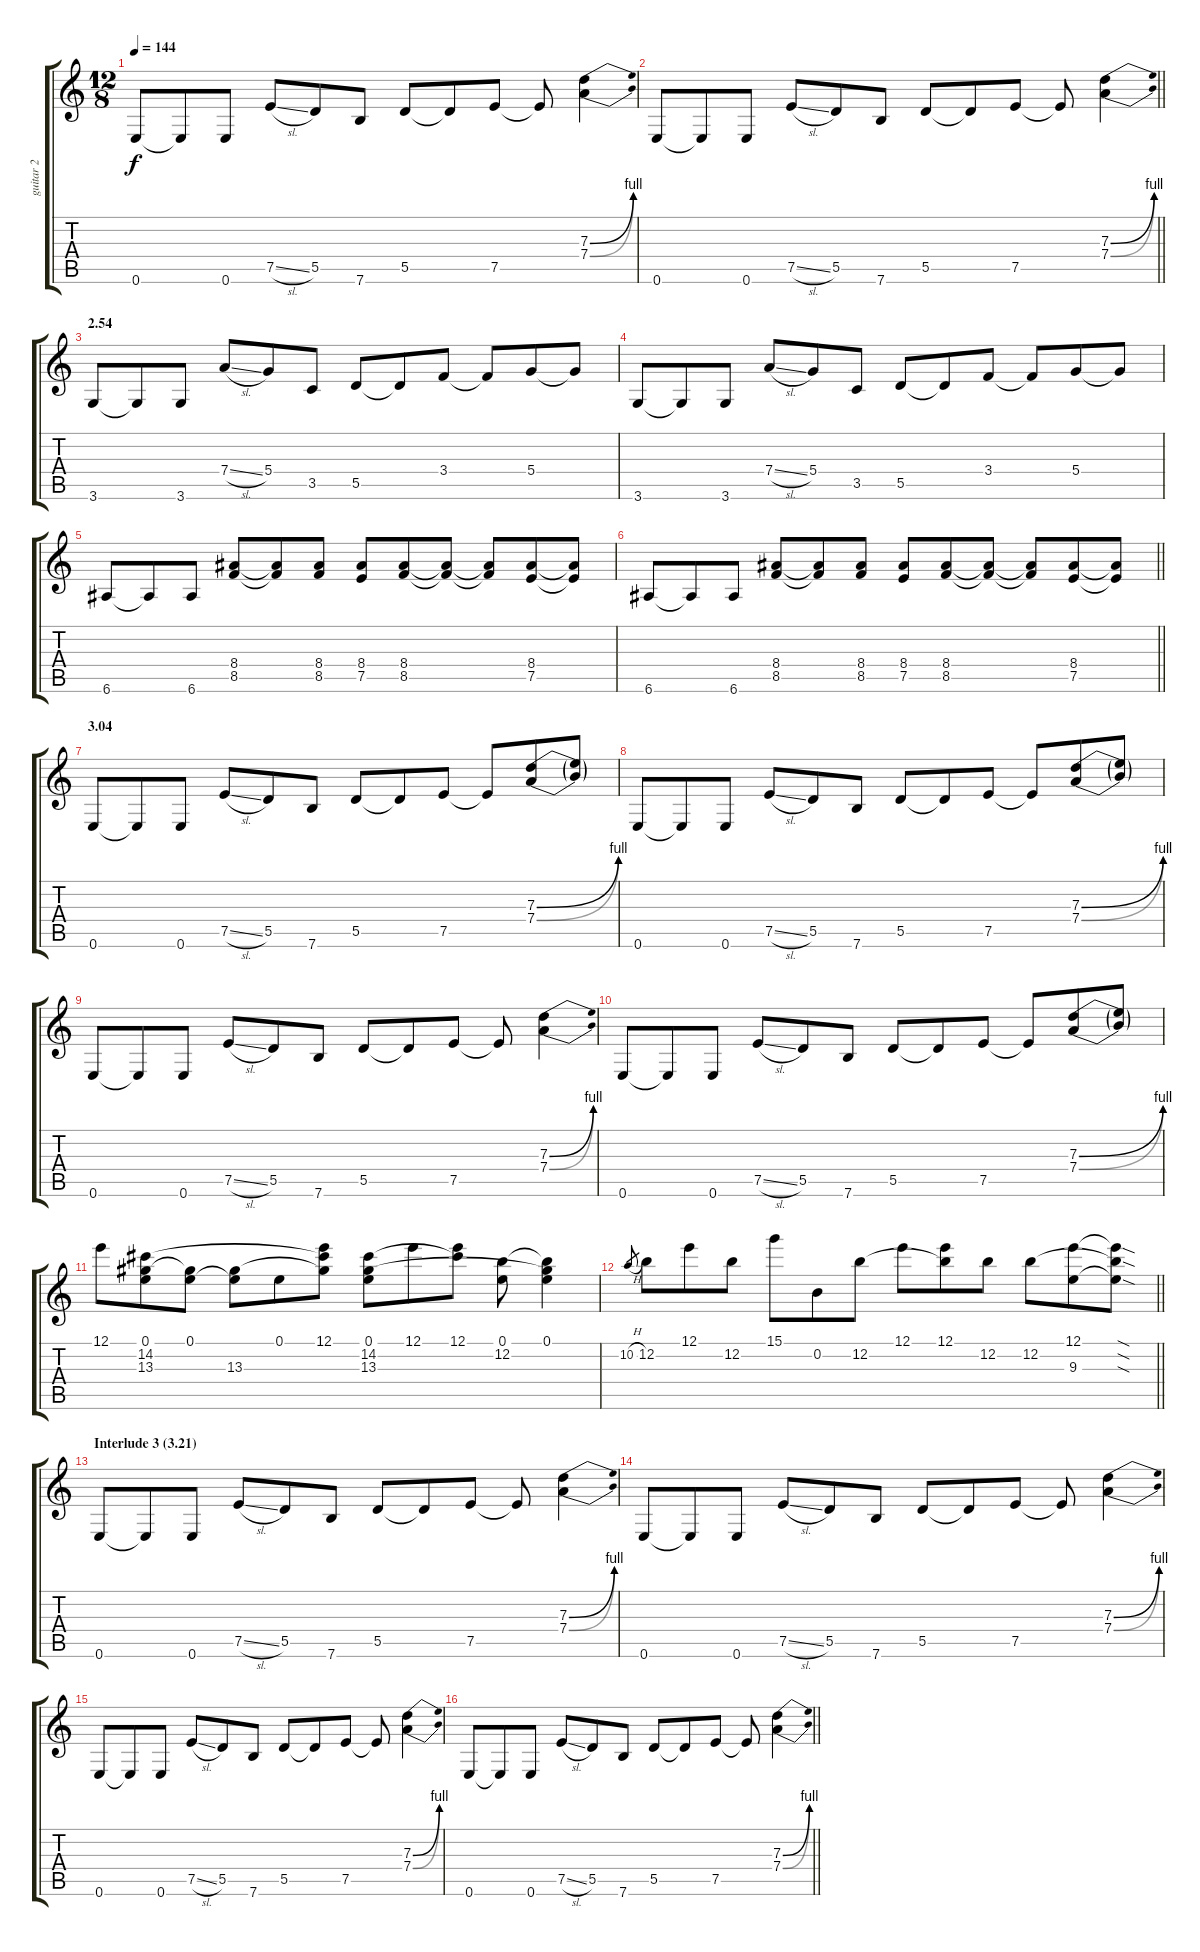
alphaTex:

\track ("guitar 2" "guitar 2") {instrument distortionguitar}
\staff {score tabs}
\tuning (E4 B3 G3 D3 A2 E2) {hide}
\ts (12 8)
\tempo 144
\clef g2
\ks c
0.6.8{dy f} 0.6{t}.8 0.6.8 7.5{sl}.8 5.5.8 7.6.8 5.5.8 5.5{t}.8 7.5.8 7.5{t}.8 (7.3{be (bend 0 0 60 4)} 7.4{be (bend 0 0 60 4)}).4 |
\barLineRight lightlight
0.6.8 0.6{t}.8 0.6.8 7.5{sl}.8 5.5.8 7.6.8 5.5.8 5.5{t}.8 7.5.8 7.5{t}.8 (7.3{be (bend 0 0 60 4)} 7.4{be (bend 0 0 60 4)}).4 |
\section ("" "2.54")
3.6.8 3.6{t}.8 3.6.8 7.4{sl}.8 5.4.8 3.5.8 5.5.8 5.5{t}.8 3.4.8 3.4{t}.8 5.4.8 5.4{t}.8 |
3.6.8 3.6{t}.8 3.6.8 7.4{sl}.8 5.4.8 3.5.8 5.5.8 5.5{t}.8 3.4.8 3.4{t}.8 5.4.8 5.4{t}.8 |
6.6.8 6.6{t}.8 6.6.8 (8.4 8.5).8 (8.4{t} 8.5{t}).8 (8.4 8.5).8 (8.4 7.5).8 (8.4 8.5).8 (8.4{t} 8.5{t}).8 (8.4{t} 8.5{t}).8 (8.4 7.5).8 (8.4{t} 7.5{t}).8 |
\barLineRight lightlight
6.6.8 6.6{t}.8 6.6.8 (8.4 8.5).8 (8.4{t} 8.5{t}).8 (8.4 8.5).8 (8.4 7.5).8 (8.4 8.5).8 (8.4{t} 8.5{t}).8 (8.4{t} 8.5{t}).8 (8.4 7.5).8 (8.4{t} 7.5{t}).8 |
\section ("" "3.04")
0.6.8 0.6{t}.8 0.6.8 7.5{sl}.8 5.5.8 7.6.8 5.5.8 5.5{t}.8 7.5.8 7.5{t}.8 (7.3{be (bend 0 0 60 4)} 7.4{be (bend 0 0 60 4)}).8 (7.3{t} 7.4{t}).8 |
0.6.8 0.6{t}.8 0.6.8 7.5{sl}.8 5.5.8 7.6.8 5.5.8 5.5{t}.8 7.5.8 7.5{t}.8 (7.3{be (bend 0 0 60 4)} 7.4{be (bend 0 0 60 4)}).8 (7.3{t} 7.4{t}).8 |
0.6.8 0.6{t}.8 0.6.8 7.5{sl}.8 5.5.8 7.6.8 5.5.8 5.5{t}.8 7.5.8 7.5{t}.8 (7.3{be (bend 0 0 60 4)} 7.4{be (bend 0 0 60 4)}).4 |
0.6.8 0.6{t}.8 0.6.8 7.5{sl}.8 5.5.8 7.6.8 5.5.8 5.5{t}.8 7.5.8 7.5{t}.8 (7.3{be (bend 0 0 60 4)} 7.4{be (bend 0 0 60 4)}).8 (7.3{t} 7.4{t}).8 |
12.1.8 (0.1 14.2 13.3).8 (0.1 13.3{t}).8 (0.1{t} 13.3).8 0.1.8 (12.1 14.2{t} 13.3{t}).8 (0.1 14.2 13.3).8 12.1.8 (12.1 14.2{t}).8 (0.1 12.2).8 (0.1 12.2{t} 13.3{t}).4 |
\barLineRight lightlight
10.2{h}.8{gr} 12.2.8 12.1.8 12.2.8 15.1.8 0.2.8 12.2.8 12.1.8 (12.1 12.2{t}).8 12.2.8 12.2.8 (12.1 9.3).8 (12.1{sod t} 12.2{sod t} 9.3{sod t}).8 |
\section ("" "Interlude 3 (3.21)")
0.6.8 0.6{t}.8 0.6.8 7.5{sl}.8 5.5.8 7.6.8 5.5.8 5.5{t}.8 7.5.8 7.5{t}.8 (7.3{be (bend 0 0 60 4)} 7.4{be (bend 0 0 60 4)}).4 |
0.6.8 0.6{t}.8 0.6.8 7.5{sl}.8 5.5.8 7.6.8 5.5.8 5.5{t}.8 7.5.8 7.5{t}.8 (7.3{be (bend 0 0 60 4)} 7.4{be (bend 0 0 60 4)}).4 |
0.6.8 0.6{t}.8 0.6.8 7.5{sl}.8 5.5.8 7.6.8 5.5.8 5.5{t}.8 7.5.8 7.5{t}.8 (7.3{be (bend 0 0 60 4)} 7.4{be (bend 0 0 60 4)}).4 |
\barLineRight lightlight
0.6.8 0.6{t}.8 0.6.8 7.5{sl}.8 5.5.8 7.6.8 5.5.8 5.5{t}.8 7.5.8 7.5{t}.8 (7.3{be (bend 0 0 60 4)} 7.4{be (bend 0 0 60 4)}).4
